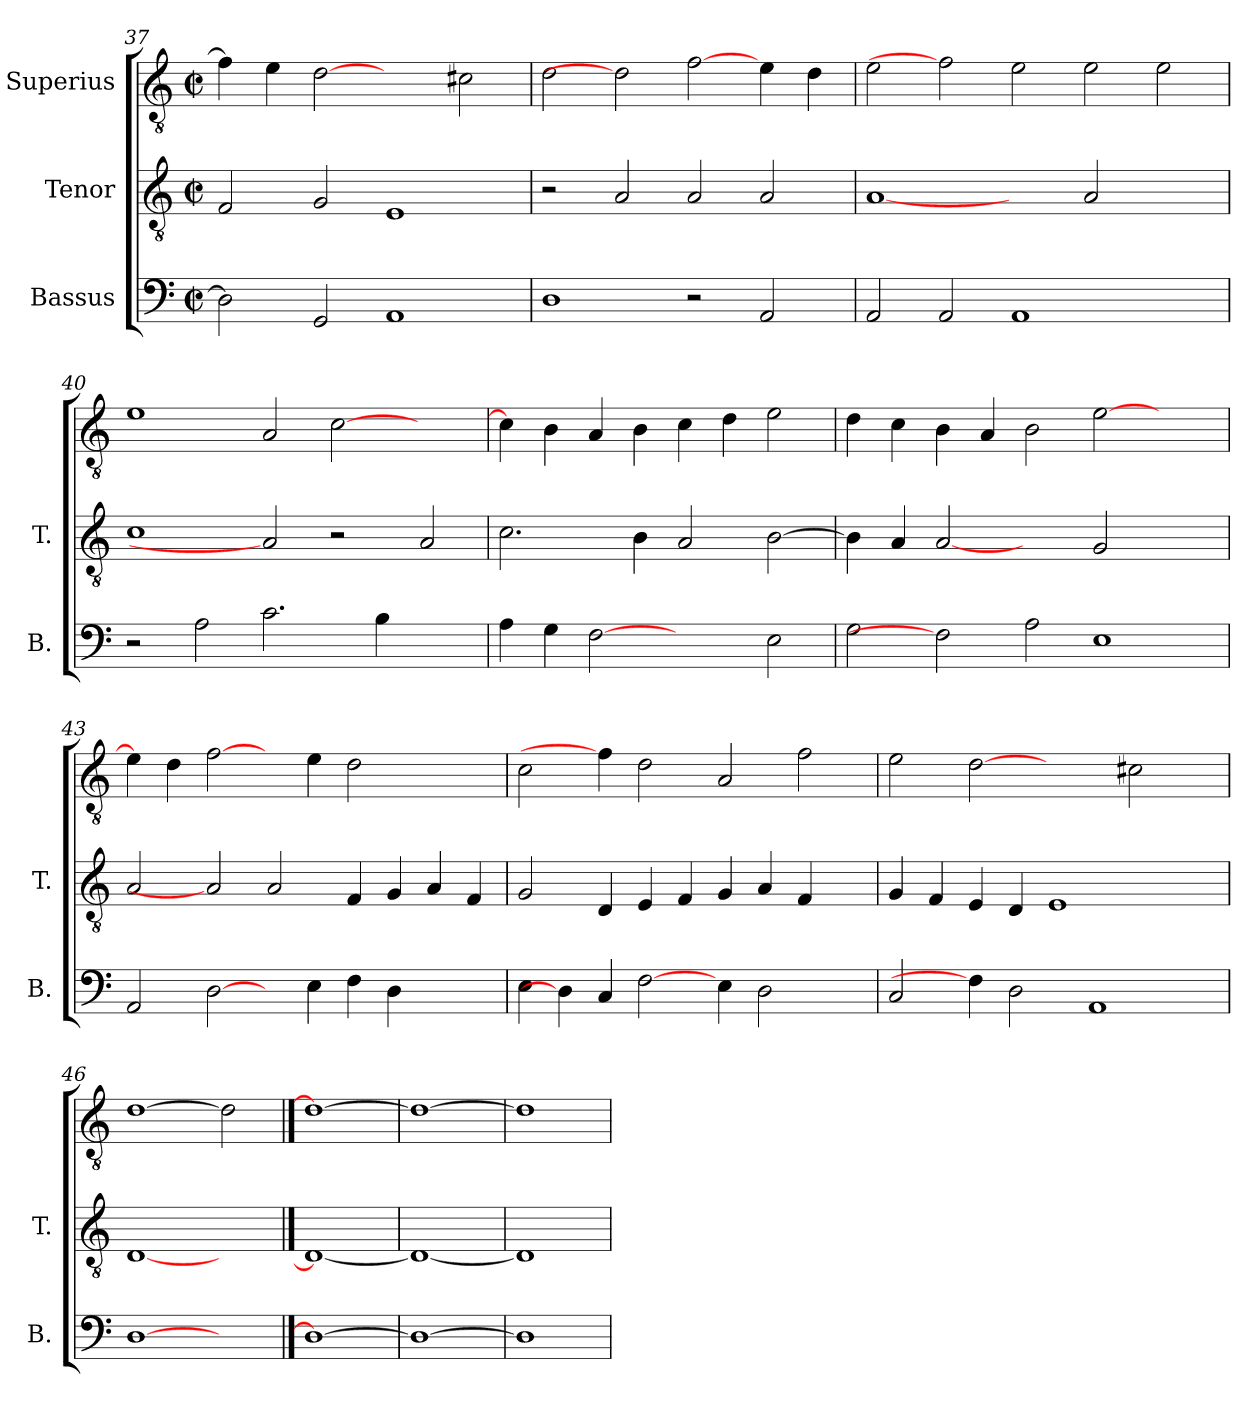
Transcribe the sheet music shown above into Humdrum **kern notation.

**kern	**kern	**kern
*part3	*part2	*part1
*staff3	*staff2	*staff1
*I"Bassus	*I"Tenor	*I"Superius
*I'B.	*I'T.	*
*clefF4	*clefGv2	*clefGv2
*	*ITrd7c12	*ITrd7c12
*k[]	*k[]	*k[]
*C:	*C:	*C:
*M2/2	*M2/2	*M2/2
*met(c|)	*met(c|)	*met(c|)
=37	=37	=37
2Di\]	2FFi/	4Fi\]
.	.	4Ei\
2GGi/	2GGi/	[2Di
1AAi	1EEi	2ryy
.	.	2C#Xi\
=38	=38	=38
1Di	2r	2Di\
.	2AAi/	2Di]
2r	2AAi/	[2Fi
2AAi/	2AAi/	4Ei\
.	.	4Di\
=39	=39	=39
2AAi/	[1AAi	2Ei\
2AAi/	.	2Fi]
1AAi	2ryy	2Ei\
.	2AAi/	2Ei\
2ryy	2ryy	2Ei\
=40	=40	=40
2r	1Ci	1Ei
2Ai\	.	.
2.ci\	2AAi]	2AAi/
.	2r	[>2Ci\
4Bi\	.	.
2ryy	2AAi/	2ryy
!!LO:PB:g=z
=41	=41	=41
4Ai\	2.Ci\	4Ci\]
4Gi\	.	4BBi\
[2Fi	.	4AAi/
.	4BBi\	4BBi\
2ryy	2AAi/	4Ci\
.	.	4Di\
2Ei\	[>2BBi\	2Ei\
=42	=42	=42
2Gi\	4BBi\]	4Di\
.	4AAi/	4Ci\
2Fi]	[2AAi	4BBi\
.	.	4AAi/
2Ai\	2ryy	2BBi\
1Ei	2GGi/	[>2Ei\
.	2ryy	2ryy
=43	=43	=43
2AAi/	2AAi/	4Ei\]
.	.	4Di\
[2Di\	2AAi]	[2Fi\
4ryy	2AAi/	4ryy
4Ei\	.	4Ei\
4Fi\	4FFi/	2Di\
4Di\	4GGi/	.
2ryy	4AAi/	2ryy
.	4FFi/	.
!!LO:LB:g=z
=44	=44	=44
4Ei\	2GGi/	2Ci\
4Di\]	.	.
4Ci/	4DDi/	4Fi\]
[2Fi\	4EEi/	2Di\
.	4FFi/	.
4Ei\	4GGi/	2AAi/
2Di\	4AAi/	.
.	4FFi/	2Fi\
4ryy	4ryy	.
=45	=45	=45
2Ci/	4GGi/	2Ei\
.	4FFi/	.
4Fi\]	4EEi/	[2Di
2Di\	4DDi/	.
.	1EEi	2ryy
1AAi	.	.
.	.	2C#Xi\
.	4ryy	4ryy
=46	=46	=46
[1Di	[1DDi	[1Di
2ryy	2ryy	2Di]
==47	==47	==47
1Di_	1DDi_	1Di_
=48	=48	=48
1Di_	1DDi_	1Di_
=49	=49	=49
1Di]	1DDi]	1Di]
=	=	=
*-	*-	*-
